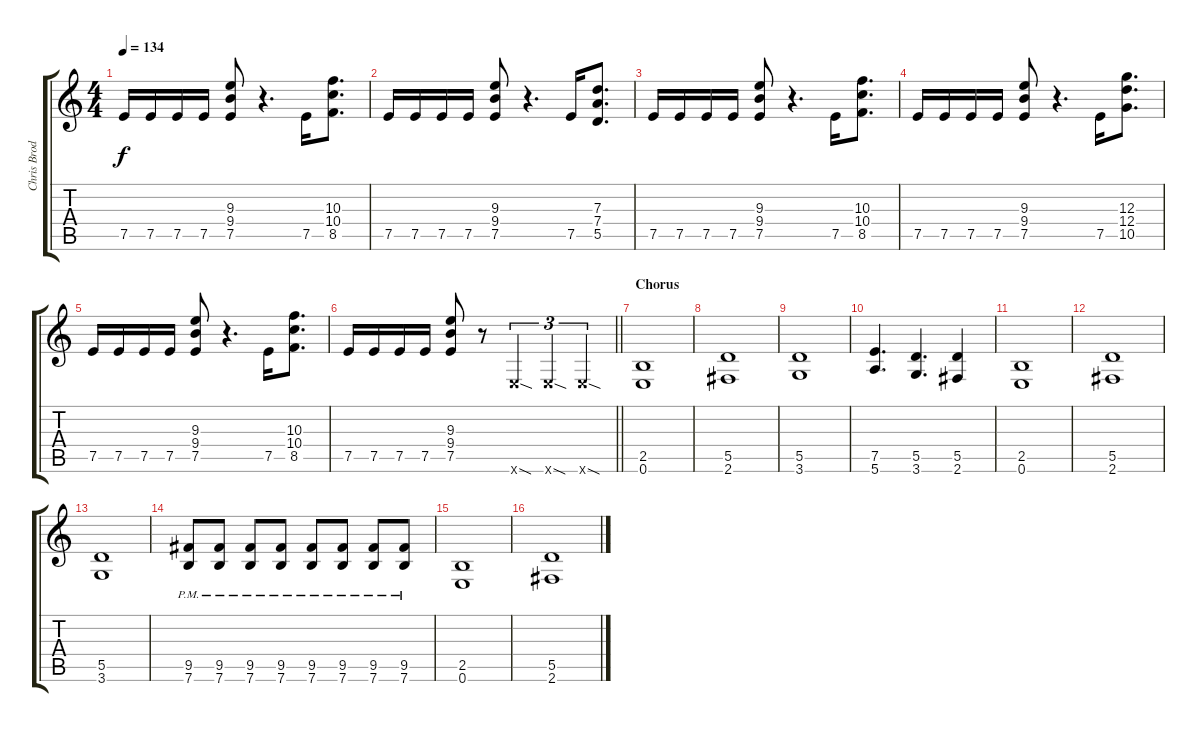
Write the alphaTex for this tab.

\track ("Chris Broderick" "Chris Brod") {instrument distortionguitar}
\staff {score tabs}
\tuning (E4 B3 G3 D3 A2 E2) {hide}
\ts (4 4)
\tempo 134
\clef g2
\ks c
7.5.16{dy f} 7.5.16 7.5.16 7.5.16 (9.3 9.4 7.5).8 r.4{d} 7.5.16 (10.3 10.4 8.5).8{d} |
7.5.16 7.5.16 7.5.16 7.5.16 (9.3 9.4 7.5).8 r.4{d} 7.5.16 (7.3 7.4 5.5).8{d} |
7.5.16 7.5.16 7.5.16 7.5.16 (9.3 9.4 7.5).8 r.4{d} 7.5.16 (10.3 10.4 8.5).8{d} |
7.5.16 7.5.16 7.5.16 7.5.16 (9.3 9.4 7.5).8 r.4{d} 7.5.16 (12.3 12.4 10.5).8{d} |
7.5.16 7.5.16 7.5.16 7.5.16 (9.3 9.4 7.5).8 r.4{d} 7.5.16 (10.3 10.4 8.5).8{d} |
\barLineRight lightlight
7.5.16 7.5.16 7.5.16 7.5.16 (9.3 9.4 7.5).8 r.8 0.6{sod x}.4{tu (3 2)} 0.6{sod x}.4{tu (3 2)} 0.6{sod x}.4{tu (3 2)} |
\section ("" "Chorus")
(2.5 0.6).1 |
(5.5 2.6).1 |
(5.5 3.6).1 |
(7.5 5.6).4{d} (5.5 3.6).4{d} (5.5 2.6).4 |
(2.5 0.6).1 |
(5.5 2.6).1 |
(5.5 3.6).1 |
(9.5{pm} 7.6{pm}).8 (9.5{pm} 7.6{pm}).8 (9.5{pm} 7.6{pm}).8 (9.5{pm} 7.6{pm}).8 (9.5{pm} 7.6{pm}).8 (9.5{pm} 7.6{pm}).8 (9.5{pm} 7.6{pm}).8 (9.5{pm} 7.6{pm}).8 |
(2.5 0.6).1 |
(5.5 2.6).1
